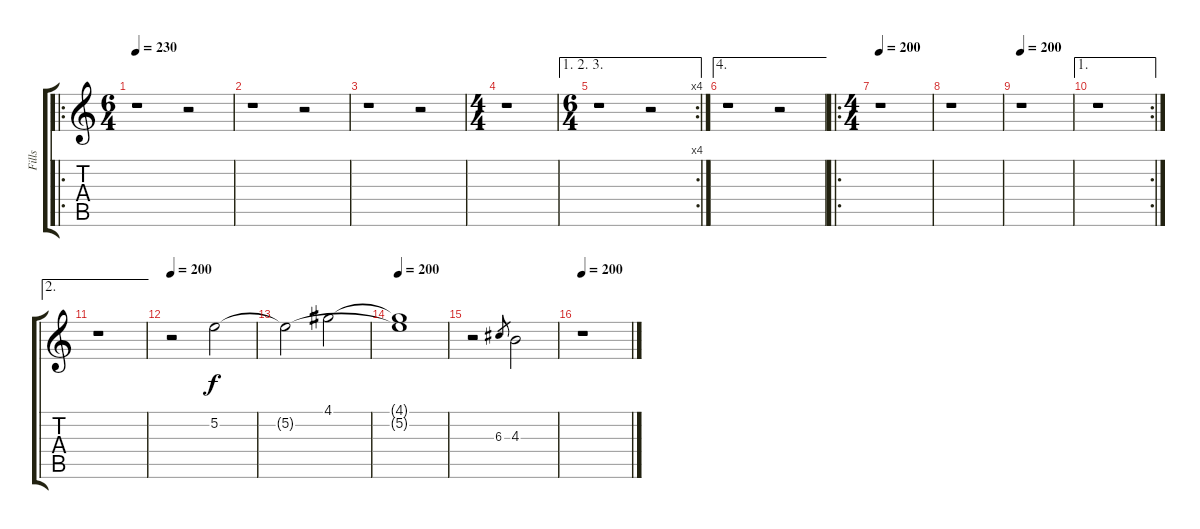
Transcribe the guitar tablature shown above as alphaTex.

\track ("Fills" "Fills") {instrument distortionguitar}
\staff {score tabs}
\tuning (E4 B3 G3 D3 A2 E2) {hide}
\ro
\ts (6 4)
\tempo 230
\clef g2
\ks c
r.1{dy f} r.2 |
r.1 r.2 |
r.1 r.2 |
\ts (4 4)
r.1 |
\ae (1 2 3)
\rc 4
\ts (6 4)
r.1 r.2 |
\ae 4
r.1 r.2 |
\ro
\ts (4 4)
\tempo 200
r.1 |
r.1 |
\tempo 200
r.1 |
\ae 1
\rc 2
r.1 |
\ae 2
r.1 |
\tempo 200
r.2 5.2.2{volume 5} |
5.2{t}.2 4.1.2 |
\tempo 200
(4.1{t} 5.2{t}).1 |
r.2 6.3.8{gr} 4.3.2 |
\tempo 200
r.1
